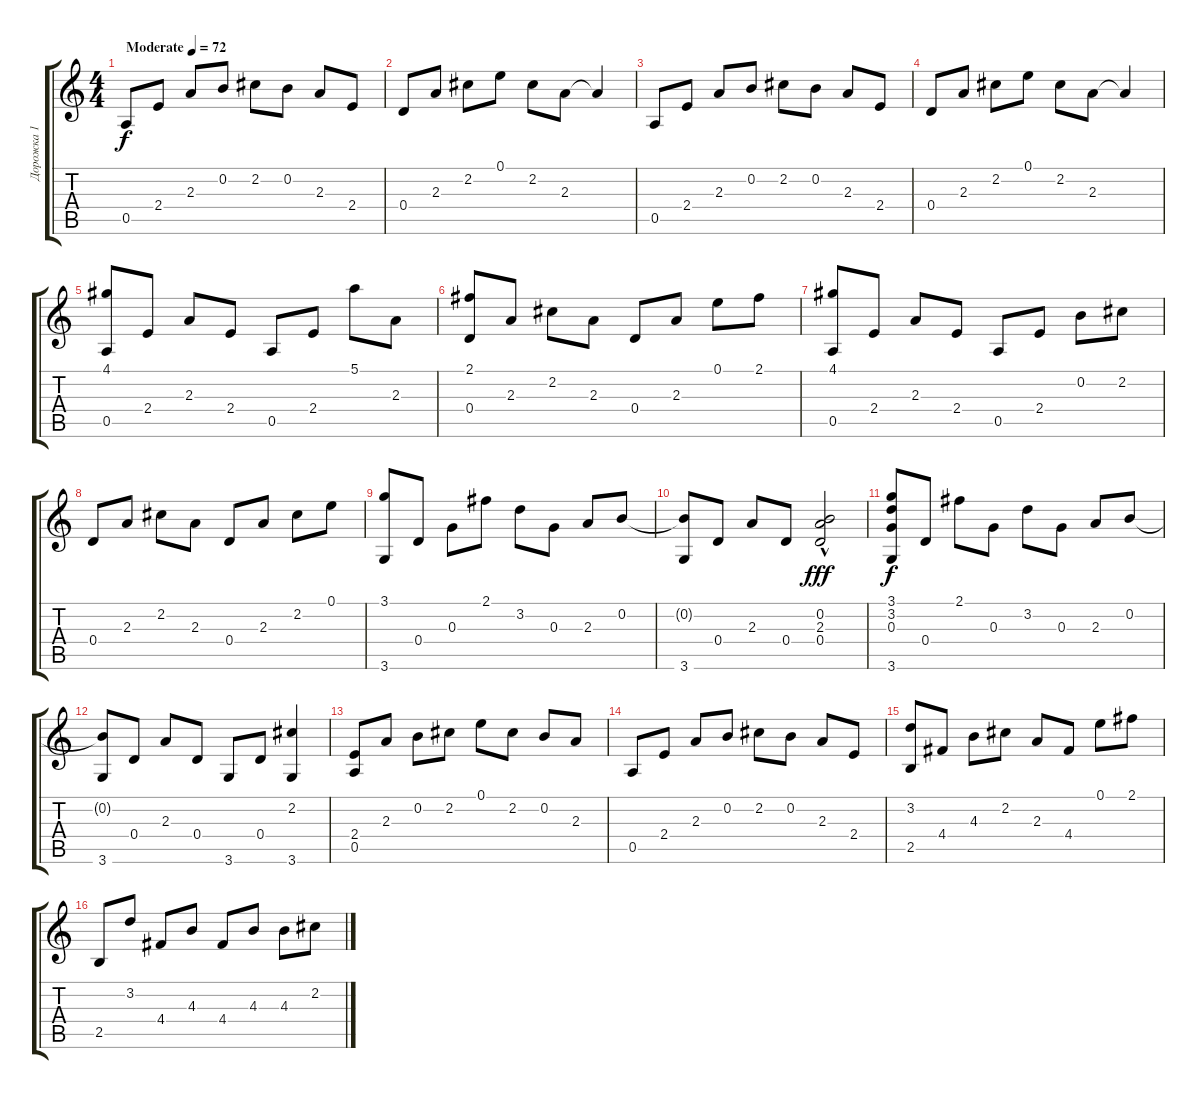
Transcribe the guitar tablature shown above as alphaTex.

\track ("Дорожка 1" "Дорожка 1") {instrument acousticguitarsteel}
\staff {score tabs}
\tuning (E4 B3 G3 D3 A2 E2) {hide}
\ts (4 4)
\tempo (72 "Moderate")
\clef g2
\ks c
0.5.8{dy f instrument acousticguitarsteel} 2.4.8 2.3.8 0.2.8 2.2.8 0.2.8 2.3.8 2.4.8 |
0.4.8 2.3.8 2.2.8 0.1.8 2.2.8 2.3.8 2.3{t}.4 |
0.5.8 2.4.8 2.3.8 0.2.8 2.2.8 0.2.8 2.3.8 2.4.8 |
0.4.8 2.3.8 2.2.8 0.1.8 2.2.8 2.3.8 2.3{t}.4 |
(4.1 0.5).8 2.4.8 2.3.8 2.4.8 0.5.8 2.4.8 5.1.8 2.3.8 |
(2.1 0.4).8 2.3.8 2.2.8 2.3.8 0.4.8 2.3.8 0.1.8 2.1.8 |
(4.1 0.5).8 2.4.8 2.3.8 2.4.8 0.5.8 2.4.8 0.2.8 2.2.8 |
0.4.8 2.3.8 2.2.8 2.3.8 0.4.8 2.3.8 2.2.8 0.1.8 |
(3.1 3.6).8 0.4.8 0.3.8 2.1.8 3.2.8 0.3.8 2.3.8 0.2.8 |
(0.2{t} 3.6).8 0.4.8 2.3.8 0.4.8 (0.2{hac} 2.3 0.4).2{dy fff} |
(3.1 3.2 0.3 3.6).8{dy f} 0.4.8 2.1.8 0.3.8 3.2.8 0.3.8 2.3.8 0.2.8 |
(0.2{t} 3.6).8 0.4.8 2.3.8 0.4.8 3.6.8 0.4.8 (2.2 3.6).4 |
(2.4 0.5).8 2.3.8 0.2.8 2.2.8 0.1.8 2.2.8 0.2.8 2.3.8 |
0.5.8 2.4.8 2.3.8 0.2.8 2.2.8 0.2.8 2.3.8 2.4.8 |
(3.2 2.5).8 4.4.8 4.3.8 2.2.8 2.3.8 4.4.8 0.1.8 2.1.8 |
2.5.8 3.2.8 4.4.8 4.3.8 4.4.8 4.3.8 4.3.8 2.2.8
